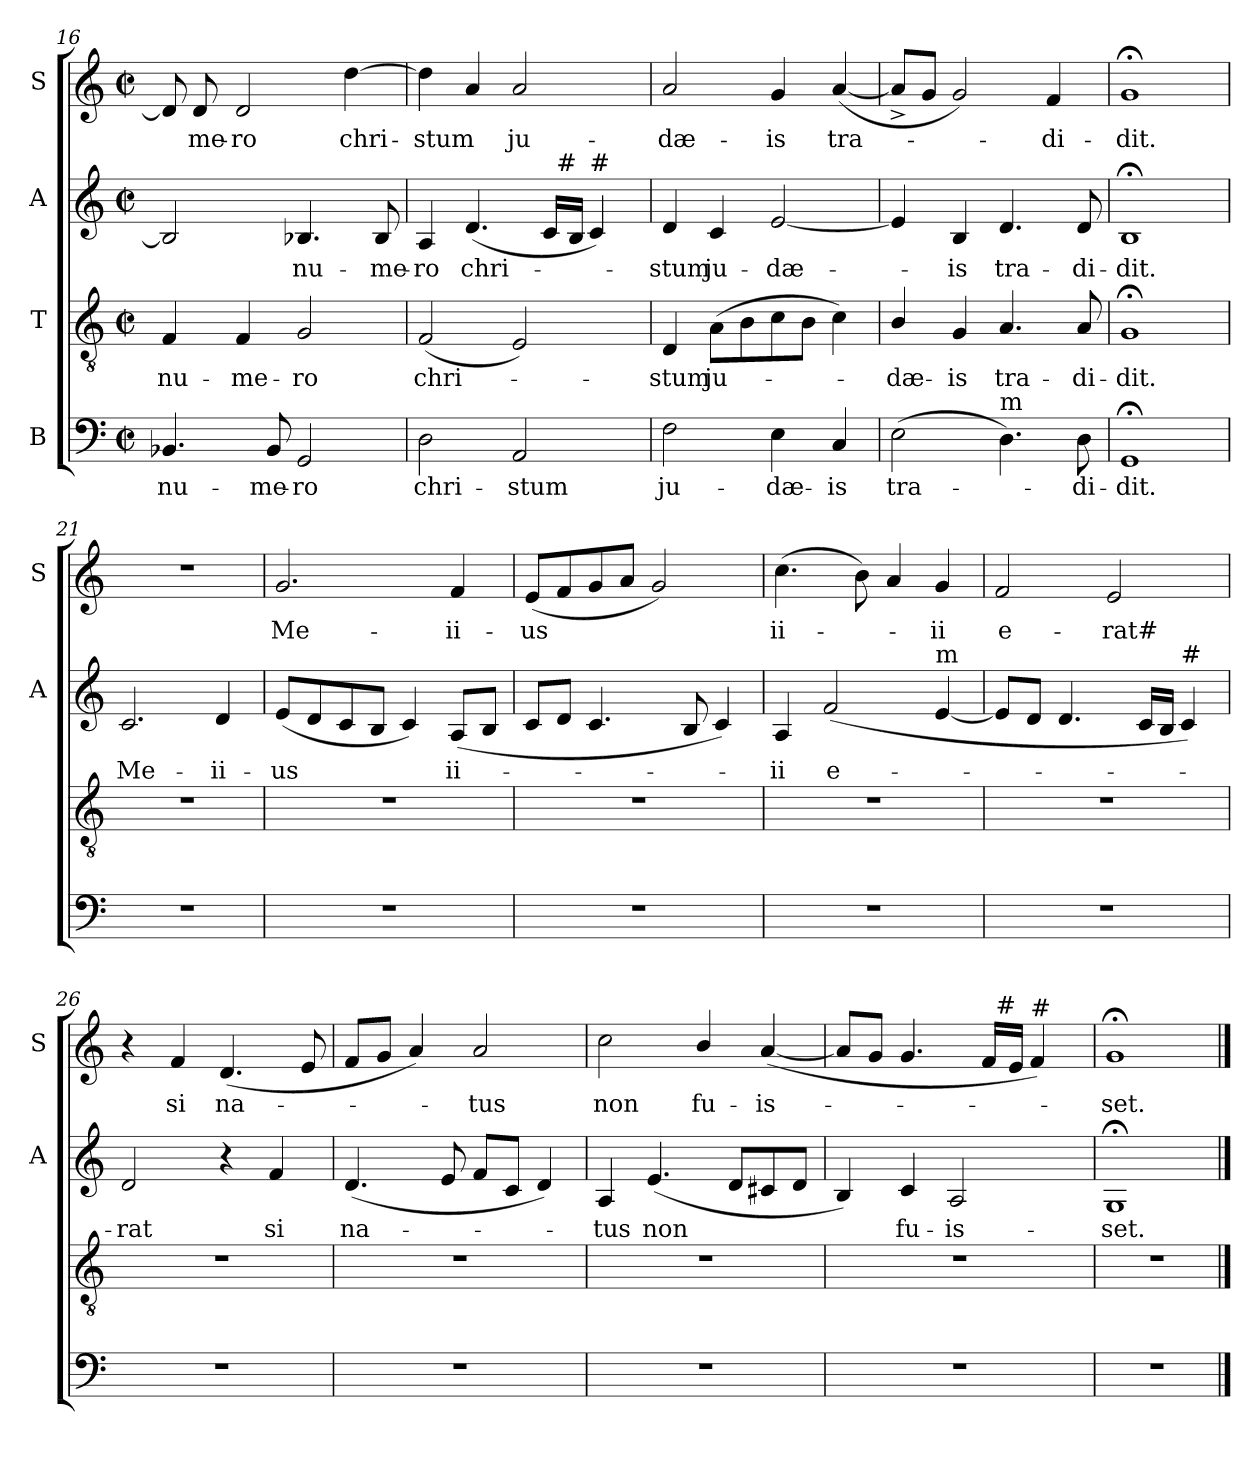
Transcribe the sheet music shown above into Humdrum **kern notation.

**kern	**text	**kern	**text	**kern	**text	**kern	**text
*part4	*part4	*part3	*part3	*part2	*part2	*part1	*part1
*staff4	*staff4	*staff3	*staff3	*staff2	*staff2	*staff1	*staff1
*I"B	*	*I"T	*	*I"A	*	*I"S	*
*	*	*	*	*I'A	*	*I'S	*
!!LO:PB:g=z
*clefF4	*	*clefGv2	*	*clefG2	*	*clefG2	*
*k[]	*	*k[]	*	*k[]	*	*k[]	*
*C:	*	*C:	*	*C:	*	*C:	*
*M2/2	*	*M2/2	*	*M2/2	*	*M2/2	*
*met(c|)	*	*met(c|)	*	*met(c|)	*	*met(c|)	*
=16	=16	=16	=16	=16	=16	=16	=16
!	!LO:LY:b	!	!LO:LY:b	!	!	!	!
4.BB-X/	nu-	4F/	nu-	2B-/]	.	8d/]	.
!	!	!	!	!	!	!	!LO:LY:b
.	.	.	.	.	.	8d/	-me-
!	!	!	!LO:LY:b	!	!	!	!LO:LY:b:rj
.	.	4F/	-me-	.	.	2d/	-ro
!	!LO:LY:b	!	!	!	!	!	!
8BB-/	-me-	.	.	.	.	.	.
!	!LO:LY:b:rj	!	!LO:LY:b	!	!LO:LY:b	!	!
2GG/	-ro	2G/	-ro	4.B-X/	nu-	.	.
!	!	!	!	!	!	!	!LO:LY:b
.	.	.	.	.	.	[>4dd\	chri-
!	!	!	!	!	!LO:LY:b	!	!
.	.	.	.	8B-/	-me-	.	.
=17	=17	=17	=17	=17	=17	=17	=17
!	!LO:LY:b	!	!LO:LY:b	!	!LO:LY:b	!	!LO:LY:b
*	*	*	*	*^	*	*	*
2D\	chri-	(<2F/	chri-	4A/	2ryy	-ro	4dd\]	-stum
!	!	!	!	!	!	!LO:LY:b	!	!
.	.	.	.	(<4.d/	.	chri-	4a/	.
!	!LO:LY:b	!	!	!	!	!	!	!LO:LY:b
2AA/	-stum	2E/)	.	.	8ryy	.	2a/	ju-
.	.	.	.	16c/LL	32ryy	.	.	.
!	!	!	!	!	!LO:TX:a:t=#	!	!	!
.	.	.	.	.	4ryy	.	.	.
.	.	.	.	16B/JJ	.	.	.	.
!	!	!	!	!LO:TX:a:t=#	!	!	!	!
.	.	.	.	4c/)	.	.	.	.
.	.	.	.	.	16.ryy	.	.	.
=18	=18	=18	=18	=18	=18	=18	=18	=18
!	!LO:LY:b	!	!LO:LY:b	!	!	!LO:LY:b	!	!LO:LY:b
*	*	*	*	*v	*v	*	*	*
2F\	ju-	4D/	-stum	4d/	-stum	2a/	-dæ-
!	!	!	!LO:LY:b	!	!LO:LY:b	!	!
.	.	(>8A\L	ju-	4c/	ju-	.	.
.	.	8B\	.	.	.	.	.
!	!LO:LY:b	!	!	!	!LO:LY:b	!	!LO:LY:b
4E\	-dæ-	8c\	.	[<2e/	-dæ-	4g/	-is
.	.	8B\J	.	.	.	.	.
!	!LO:LY:b	!	!	!	!	!	!LO:LY:b
4C/	-is	4c\)	.	.	.	(<[<4a/	tra-
=19	=19	=19	=19	=19	=19	=19	=19
!	!LO:LY:b	!	!LO:LY:b	!	!	!	!
(>2E\	tra-	4B/	-dæ-	4e/]	.	8a^</L]	.
.	.	.	.	.	.	8g/J	.
!	!	!	!LO:LY:b	!	!LO:LY:b	!	!
.	.	4G/	-is	4B/	-is	2g/)	.
!LO:TX:a:t=m	!	!	!	!	!	!	!
!	!	!	!LO:LY:b	!	!LO:LY:b	!	!
4.D\)	.	4.A/	tra-	4.d/	tra-	.	.
!	!	!	!	!	!	!	!LO:LY:b
.	.	.	.	.	.	4f/	-di-
!	!LO:LY:b	!	!LO:LY:b	!	!LO:LY:b	!	!
8D\	-di-	8A/	-di-	8d/	-di-	.	.
=20	=20	=20	=20	=20	=20	=20	=20
!	!LO:LY:b	!	!LO:LY:b	!	!LO:LY:b	!	!LO:LY:b
1GG;	-dit.	1G;	-dit.	1B;	-dit.	1g;	-dit.
!!LO:LB:g=z
=21	=21	=21	=21	=21	=21	=21	=21
!	!	!	!	!	!LO:LY:b	!	!
1r	.	1r	.	2.c/	Me-	1r	.
!	!	!	!	!	!LO:LY:b	!	!
.	.	.	.	4d/	-ii-	.	.
=22	=22	=22	=22	=22	=22	=22	=22
!	!	!	!	!	!LO:LY:b	!	!LO:LY:b
1r	.	1r	.	(<8e/L	-us	2.g/	Me-
.	.	.	.	8d/	.	.	.
.	.	.	.	8c/	.	.	.
.	.	.	.	8B/J	.	.	.
.	.	.	.	4c/)	.	.	.
!	!	!	!	!	!LO:LY:b	!	!LO:LY:b
.	.	.	.	(<8A/L	ii-	4f/	-ii-
.	.	.	.	8B/J	.	.	.
=23	=23	=23	=23	=23	=23	=23	=23
!	!	!	!	!	!	!	!LO:LY:b
1r	.	1r	.	8c/L	.	(<8e/L	-us
.	.	.	.	8d/J	.	8f/	.
.	.	.	.	4.c/	.	8g/	.
.	.	.	.	.	.	8a/J	.
.	.	.	.	.	.	2g/)	.
.	.	.	.	8B/	.	.	.
.	.	.	.	4c/)	.	.	.
=24	=24	=24	=24	=24	=24	=24	=24
!	!	!	!	!	!LO:LY:b	!	!LO:LY:b
1r	.	1r	.	4A/	-ii	(>4.cc\	ii-
!	!	!	!	!	!LO:LY:b	!	!
.	.	.	.	(<2f/	e-	.	.
.	.	.	.	.	.	8b\)	.
.	.	.	.	.	.	4a/	.
!	!	!	!	!LO:TX:a:t=m	!	!	!
!	!	!	!	!	!	!	!LO:LY:b
.	.	.	.	[<4e/	.	4g/	-ii
=25	=25	=25	=25	=25	=25	=25	=25
!	!	!	!	!	!	!	!LO:LY:b
1r	.	1r	.	8e/L]	.	2f/	e-
.	.	.	.	8d/J	.	.	.
.	.	.	.	4.d/	.	.	.
!	!	!	!	!	!	!	!LO:LY:b
.	.	.	.	.	.	2e/	-rat#
.	.	.	.	16c/LL	.	.	.
.	.	.	.	16B/JJ	.	.	.
!	!	!	!	!LO:TX:a:t=#	!	!	!
.	.	.	.	4c/)	.	.	.
!!LO:LB:g=z
=26	=26	=26	=26	=26	=26	=26	=26
!	!	!	!	!	!LO:LY:b	!	!
1r	.	1r	.	2d/	-rat	4r	.
!	!	!	!	!	!	!	!LO:LY:b
.	.	.	.	.	.	4f/	si
!	!	!	!	!	!	!	!LO:LY:b
.	.	.	.	4r	.	(<4.d/	na-
!	!	!	!	!	!LO:LY:b	!	!
.	.	.	.	4f/	si	.	.
.	.	.	.	.	.	8e/	.
=27	=27	=27	=27	=27	=27	=27	=27
!	!	!	!	!	!LO:LY:b	!	!
1r	.	1r	.	(<4.d/	na-	8f/L	.
.	.	.	.	.	.	8g/J	.
.	.	.	.	.	.	4a/)	.
.	.	.	.	8e/	.	.	.
!	!	!	!	!	!	!	!LO:LY:b
.	.	.	.	8f/L	.	2a/	-tus
.	.	.	.	8c/J	.	.	.
.	.	.	.	4d/)	.	.	.
=28	=28	=28	=28	=28	=28	=28	=28
!	!	!	!	!	!LO:LY:b	!	!LO:LY:b
1r	.	1r	.	4A/	-tus	2cc\	non
!	!	!	!	!	!LO:LY:b	!	!
.	.	.	.	(<4.e/	non	.	.
!	!	!	!	!	!	!	!LO:LY:b
.	.	.	.	.	.	4b/	fu-
.	.	.	.	8d/L	.	.	.
!	!	!	!	!	!	!	!LO:LY:b
.	.	.	.	8c#X/	.	(<[<4a/	-is-
.	.	.	.	8d/J	.	.	.
=29	=29	=29	=29	=29	=29	=29	=29
*	*	*	*	*	*	*^	*
1r	.	1r	.	4B/)	.	8a/L]	2ryy	.
.	.	.	.	.	.	8g/J	.	.
!	!	!	!	!	!LO:LY:b	!	!	!
.	.	.	.	4c/	fu-	4.g/	.	.
!	!	!	!	!	!LO:LY:b	!	!	!
.	.	.	.	2A/	-is-	.	8ryy	.
.	.	.	.	.	.	16f/LL	32ryy	.
!	!	!	!	!	!	!	!LO:TX:a:t=#	!
.	.	.	.	.	.	.	4ryy	.
.	.	.	.	.	.	16e/JJ	.	.
!	!	!	!	!	!	!LO:TX:a:t=#	!	!
.	.	.	.	.	.	4f/)	.	.
.	.	.	.	.	.	.	16.ryy	.
=30	=30	=30	=30	=30	=30	=30	=30	=30
!	!	!	!	!	!LO:LY:b	!	!	!LO:LY:b
*	*	*	*	*	*	*v	*v	*
1r	.	1r	.	1G;	-set.	1g;	-set.
==	==	==	==	==	==	==	==
*-	*-	*-	*-	*-	*-	*-	*-
